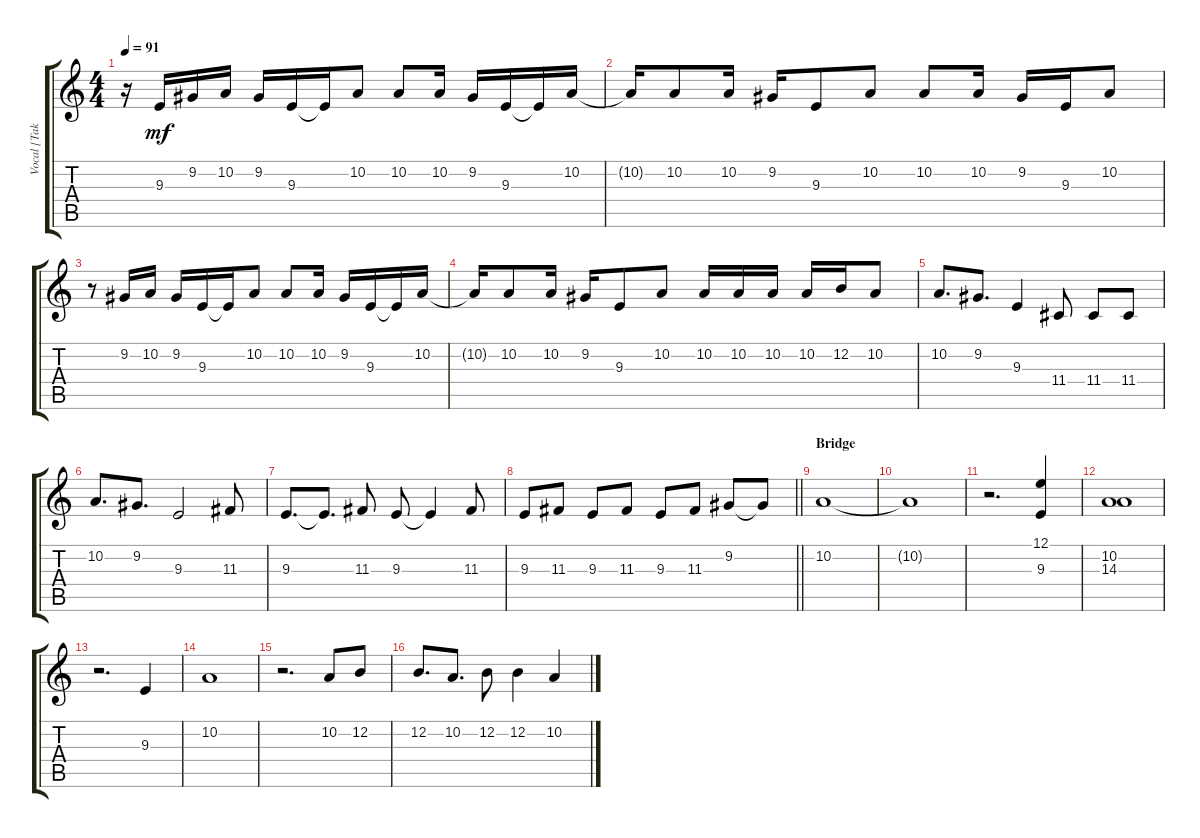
\track ("Vocal [Taka]" "Vocal [Tak") {instrument flute}
\staff {score tabs}
\tuning (E4 B3 G3 D3 A2 E2) {hide}
\ts (4 4)
\tempo 91
\clef g2
\ks c
r.16{dy mf} 9.3.16 9.2.16 10.2.16 9.2.16 9.3.16 9.3{t}.16 10.2.8 10.2.8 10.2.16 9.2.16 9.3.16 9.3{t}.16 10.2.16 |
10.2{t}.16 10.2.8 10.2.16 9.2.16 9.3.8 10.2.8 10.2.8 10.2.16 9.2.16 9.3.16 10.2.8 |
r.8 9.2.16 10.2.16 9.2.16 9.3.16 9.3{t}.16 10.2.8 10.2.8 10.2.16 9.2.16 9.3.16 9.3{t}.16 10.2.16 |
10.2{t}.16 10.2.8 10.2.16 9.2.16 9.3.8 10.2.8 10.2.16 10.2.16 10.2.16 10.2.16 12.2.16 10.2.8 |
10.2.8{d} 9.2.8{d} 9.3.4 11.4.8 11.4.8 11.4.8 |
10.2.8{d} 9.2.8{d} 9.3.2 11.3.8 |
9.3.8{d} 9.3{t}.8{d} 11.3.8 9.3.8 9.3{t}.4 11.3.8 |
\barLineRight lightlight
9.3.8 11.3.8 9.3.8 11.3.8 9.3.8 11.3.8 9.2.8 9.2{t}.8 |
\section ("" "Bridge")
10.2.1 |
10.2{t}.1 |
r.2{d} (12.1 9.3).4 |
(10.2 14.3).1 |
r.2{d} 9.3.4 |
10.2.1 |
r.2{d} 10.2.8 12.2.8 |
12.2.8{d} 10.2.8{d} 12.2.8 12.2.4 10.2.4
